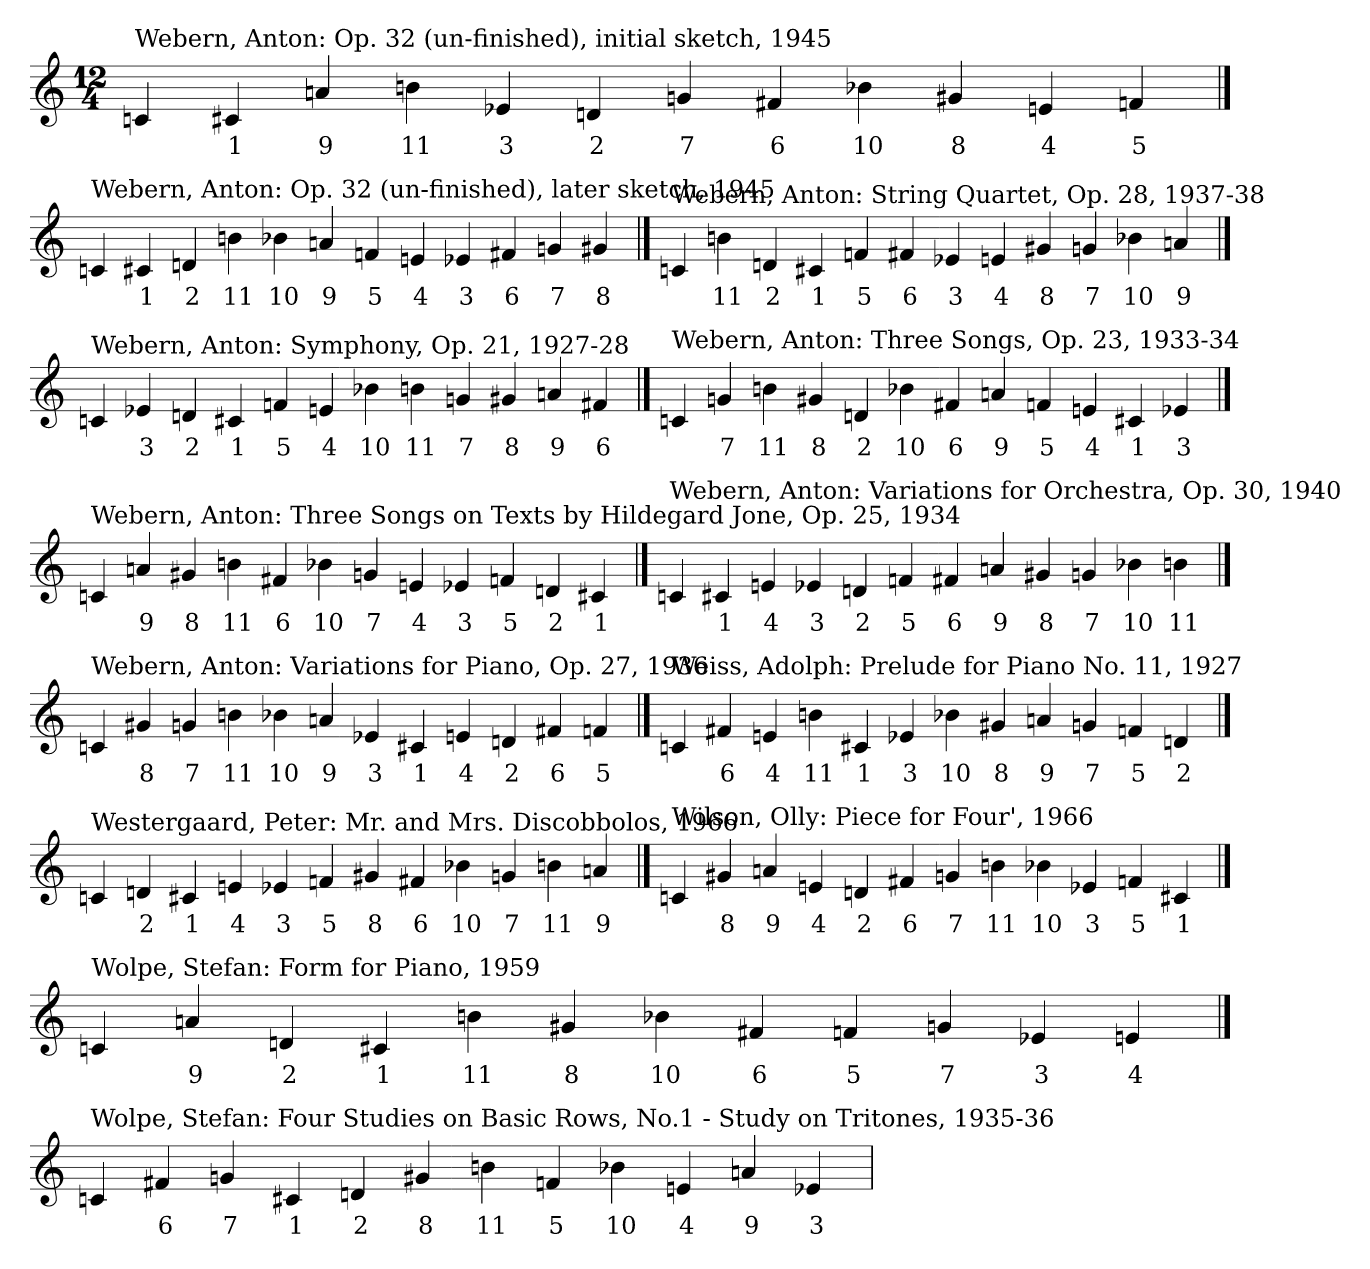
**kern	**text
*part1	*part1
*staff1	*staff1
!!LO:LB:g=z
*M12/4	*
==573	==573
!LO:TX:t=Webern, Anton&colon; Op. 32 (un-finished), initial sketch, 1945	!
4cn	.
4c#X	1
4an	9
4bn	11
4e-X	3
4dn	2
4gn	7
4f#X	6
4b-X	10
4g#X	8
4en	4
4fn	5
!!LO:LB:g=z
==574	==574
!LO:TX:t=Webern, Anton&colon; Op. 32 (un-finished), later sketch, 1945	!
4cn	.
4c#X	1
4dn	2
4bn	11
4b-X	10
4an	9
4fn	5
4en	4
4e-X	3
4f#X	6
4gn	7
4g#X	8
!!LO:LB:g=z
==575	==575
!LO:TX:t=Webern, Anton&colon; String Quartet, Op. 28, 1937-38	!
4cn	.
4bn	11
4dn	2
4c#X	1
4fn	5
4f#X	6
4e-X	3
4en	4
4g#X	8
4gn	7
4b-X	10
4an	9
!!LO:LB:g=z
==576	==576
!LO:TX:t=Webern, Anton&colon; Symphony, Op. 21, 1927-28	!
4cn	.
4e-X	3
4dn	2
4c#X	1
4fn	5
4en	4
4b-X	10
4bn	11
4gn	7
4g#X	8
4an	9
4f#X	6
!!LO:LB:g=z
==577	==577
!LO:TX:t=Webern, Anton&colon; Three Songs, Op. 23, 1933-34	!
4cn	.
4gn	7
4bn	11
4g#X	8
4dn	2
4b-X	10
4f#X	6
4an	9
4fn	5
4en	4
4c#X	1
4e-X	3
!!LO:LB:g=z
==578	==578
!LO:TX:t=Webern, Anton&colon; Three Songs on Texts by Hildegard Jone, Op. 25, 1934	!
4cn	.
4an	9
4g#X	8
4bn	11
4f#X	6
4b-X	10
4gn	7
4en	4
4e-X	3
4fn	5
4dn	2
4c#X	1
!!LO:LB:g=z
==579	==579
!LO:TX:t=Webern, Anton&colon; Variations for Orchestra, Op. 30, 1940	!
4cn	.
4c#X	1
4en	4
4e-X	3
4dn	2
4fn	5
4f#X	6
4an	9
4g#X	8
4gn	7
4b-X	10
4bn	11
!!LO:LB:g=z
==580	==580
!LO:TX:t=Webern, Anton&colon; Variations for Piano, Op. 27, 1936	!
4cn	.
4g#X	8
4gn	7
4bn	11
4b-X	10
4an	9
4e-X	3
4c#X	1
4en	4
4dn	2
4f#X	6
4fn	5
!!LO:LB:g=z
==581	==581
!LO:TX:t=Weiss, Adolph&colon; Prelude for Piano No. 11, 1927	!
4cn	.
4f#X	6
4en	4
4bn	11
4c#X	1
4e-X	3
4b-X	10
4g#X	8
4an	9
4gn	7
4fn	5
4dn	2
!!LO:LB:g=z
==582	==582
!LO:TX:t=Westergaard, Peter&colon; Mr. and Mrs. Discobbolos, 1966	!
4cn	.
4dn	2
4c#X	1
4en	4
4e-X	3
4fn	5
4g#X	8
4f#X	6
4b-X	10
4gn	7
4bn	11
4an	9
!!LO:LB:g=z
==583	==583
!LO:TX:t=Wilson, Olly&colon; Piece for Four', 1966	!
4cn	.
4g#X	8
4an	9
4en	4
4dn	2
4f#X	6
4gn	7
4bn	11
4b-X	10
4e-X	3
4fn	5
4c#X	1
!!LO:LB:g=z
==584	==584
!LO:TX:t=Wolpe, Stefan&colon; Form for Piano, 1959	!
4cn	.
4an	9
4dn	2
4c#X	1
4bn	11
4g#X	8
4b-X	10
4f#X	6
4fn	5
4gn	7
4e-X	3
4en	4
!!LO:LB:g=z
==585	==585
!LO:TX:t=Wolpe, Stefan&colon; Four Studies on Basic Rows, No.1 - Study on Tritones, 1935-36	!
4cn	.
4f#X	6
4gn	7
4c#X	1
4dn	2
4g#X	8
4bn	11
4fn	5
4b-X	10
4en	4
4an	9
4e-X	3
=	=
*-	*-
